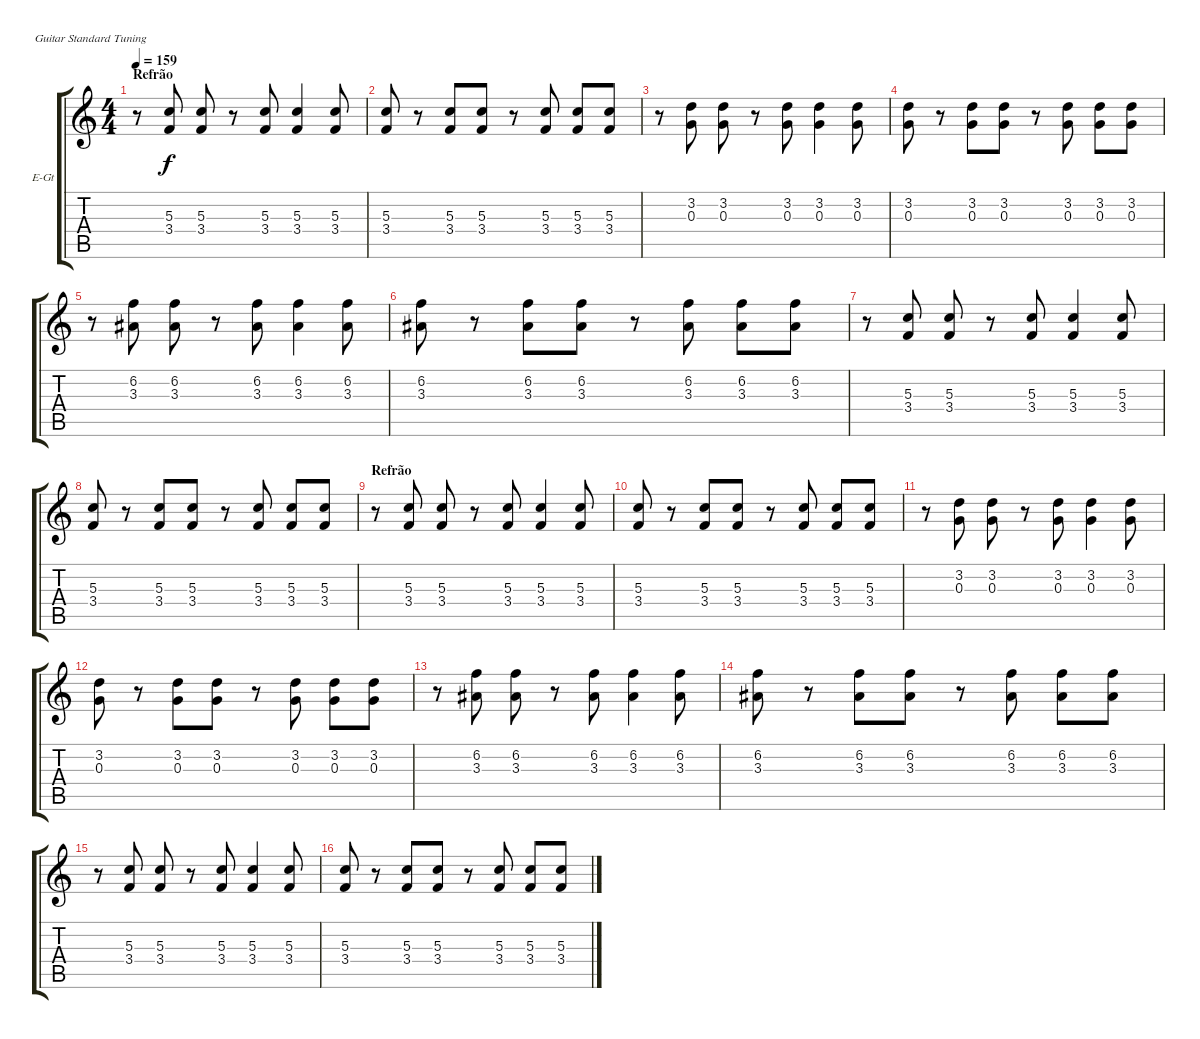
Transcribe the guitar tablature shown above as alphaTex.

\bracketExtendMode groupsimilarinstruments
\firstSystemTrackNameOrientation horizontal
\otherSystemsTrackNameOrientation horizontal
\track ("Rythm Guitar" "E-Gt") {instrument distortionguitar}
\staff {score tabs}
\tuning (E4 B3 G3 D3 A2 E2)
\ts (4 4)
\section ("" "Refrão")
\tempo 159
\clef g2
\scale
0.333333
\ks c
r.8{dy f} (3.4 5.3).8 (3.4 5.3).8 r.8 (3.4 5.3).8 (3.4 5.3).4 (3.4 5.3).8 |
\scale
0.333333 (3.4 5.3).8 r.8 (3.4 5.3).8 (3.4 5.3).8 r.8 (3.4 5.3).8 (3.4 5.3).8 (3.4 5.3).8 |
\scale
0.333333 r.8 (0.3 3.2).8 (0.3 3.2).8 r.8 (0.3 3.2).8 (0.3 3.2).4 (0.3 3.2).8 |
\scale
0.333333 (0.3 3.2).8 r.8 (0.3 3.2).8 (0.3 3.2).8 r.8 (0.3 3.2).8 (0.3 3.2).8 (0.3 3.2).8 |
\scale
0.333333 r.8 (3.3 6.2).8 (3.3 6.2).8 r.8 (3.3 6.2).8 (3.3 6.2).4 (3.3 6.2).8 |
\scale
0.333333 (3.3 6.2).8 r.8 (3.3 6.2).8 (3.3 6.2).8 r.8 (3.3 6.2).8 (3.3 6.2).8 (3.3 6.2).8 |
\scale
0.333333 r.8 (3.4 5.3).8 (3.4 5.3).8 r.8 (3.4 5.3).8 (3.4 5.3).4 (3.4 5.3).8 |
\scale
0.333333 (3.4 5.3).8 r.8 (3.4 5.3).8 (3.4 5.3).8 r.8 (3.4 5.3).8 (3.4 5.3).8 (3.4 5.3).8 |
\section ("" "Refrão")
\scale
0.333333 r.8 (3.4 5.3).8 (3.4 5.3).8 r.8 (3.4 5.3).8 (3.4 5.3).4 (3.4 5.3).8 |
\scale
0.333333 (3.4 5.3).8 r.8 (3.4 5.3).8 (3.4 5.3).8 r.8 (3.4 5.3).8 (3.4 5.3).8 (3.4 5.3).8 |
\scale
0.333333 r.8 (0.3 3.2).8 (0.3 3.2).8 r.8 (0.3 3.2).8 (0.3 3.2).4 (0.3 3.2).8 |
\scale
0.333333 (0.3 3.2).8 r.8 (0.3 3.2).8 (0.3 3.2).8 r.8 (0.3 3.2).8 (0.3 3.2).8 (0.3 3.2).8 |
\scale
0.333333 r.8 (3.3 6.2).8 (3.3 6.2).8 r.8 (3.3 6.2).8 (3.3 6.2).4 (3.3 6.2).8 |
\scale
0.333333 (3.3 6.2).8 r.8 (3.3 6.2).8 (3.3 6.2).8 r.8 (3.3 6.2).8 (3.3 6.2).8 (3.3 6.2).8 |
\scale
0.333333 r.8 (3.4 5.3).8 (3.4 5.3).8 r.8 (3.4 5.3).8 (3.4 5.3).4 (3.4 5.3).8 |
\scale
0.333333 (3.4 5.3).8 r.8 (3.4 5.3).8 (3.4 5.3).8 r.8 (3.4 5.3).8 (3.4 5.3).8 (3.4 5.3).8
